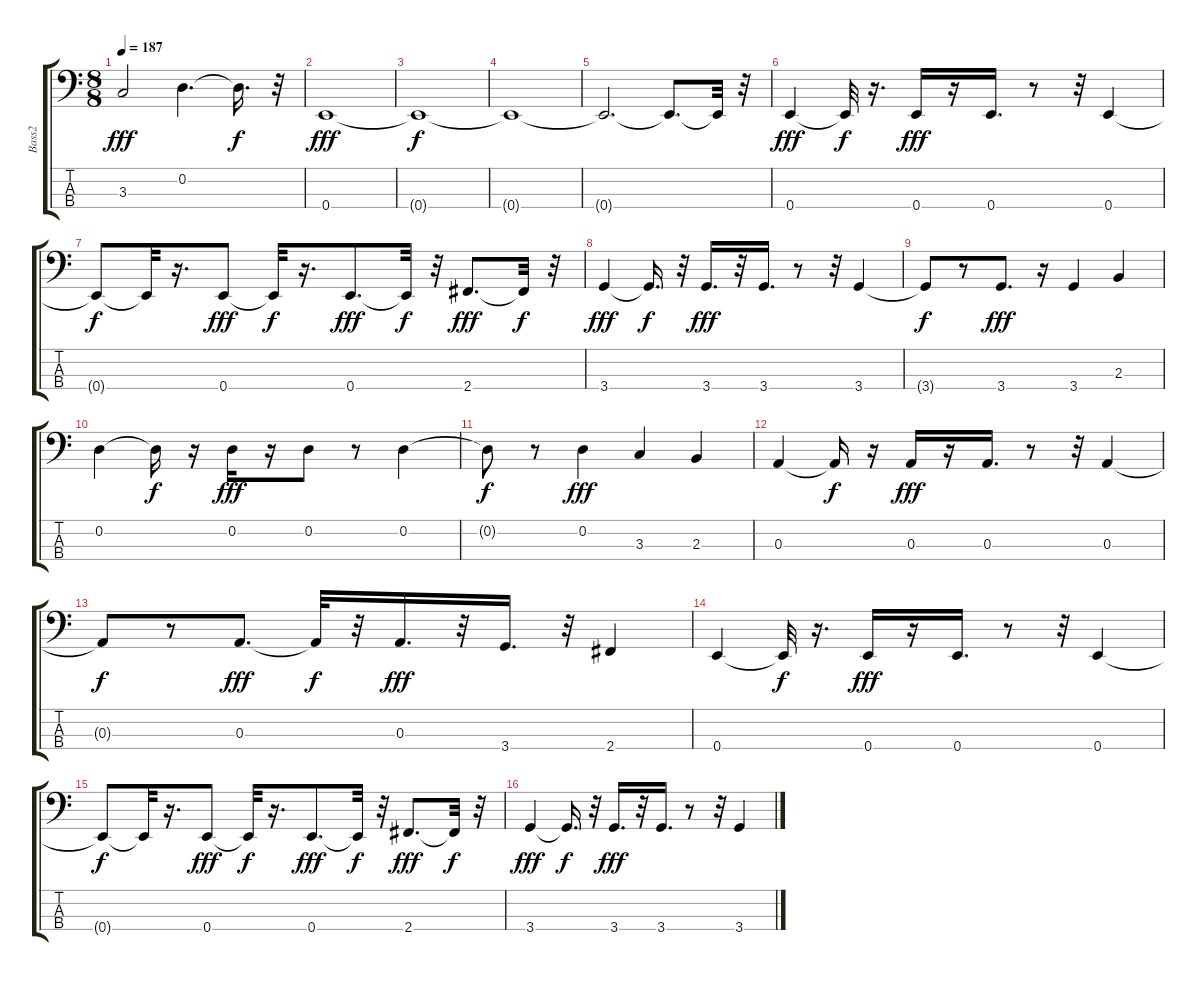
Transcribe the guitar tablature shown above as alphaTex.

\track ("Bass2" "Bass2") {instrument electricbasspick}
\staff {score tabs}
\tuning (G2 D2 A1 E1) {hide}
\ts (8 8)
\tempo 187
\clef f4
\ks c
3.3.2{dy fff} 0.2.4{d} 0.2{t}.16{d dy f} r.32 |
0.4.1{dy fff} |
0.4{t}.1{dy f} |
0.4{t}.1 |
0.4{t}.2{d} 0.4{t}.8{d} 0.4{t}.32 r.32 |
0.4.4{dy fff} 0.4{t}.32{dy f} r.16{d} 0.4.16{dy fff} r.16 0.4.16{d} r.8 r.32 0.4.4 |
0.4{t}.8{dy f} 0.4{t}.32 r.16{d} 0.4.8{dy fff} 0.4{t}.32{dy f} r.16{d} 0.4.8{d dy fff} 0.4{t}.32{dy f} r.32 2.4.8{d dy fff} 2.4{t}.32{dy f} r.32 |
3.4.4{dy fff} 3.4{t}.16{d dy f} r.32 3.4.16{d dy fff} r.32 3.4.16{d} r.8 r.32 3.4.4 |
3.4{t}.8{dy f} r.8 3.4.8{d dy fff} r.16 3.4.4 2.3.4 |
0.2.4 0.2{t}.16{dy f} r.16 0.2.16{dy fff} r.16 0.2.8 r.8 0.2.4 |
0.2{t}.8{dy f} r.8 0.2.4{dy fff} 3.3.4 2.3.4 |
0.3.4 0.3{t}.16{dy f} r.16 0.3.16{dy fff} r.16 0.3.16{d} r.8 r.32 0.3.4 |
0.3{t}.8{dy f} r.8 0.3.8{d dy fff} 0.3{t}.32{dy f} r.32 0.3.16{d dy fff} r.32 3.4.16{d} r.32 2.4.4 |
0.4.4 0.4{t}.32{dy f} r.16{d} 0.4.16{dy fff} r.16 0.4.16{d} r.8 r.32 0.4.4 |
0.4{t}.8{dy f} 0.4{t}.32 r.16{d} 0.4.8{dy fff} 0.4{t}.32{dy f} r.16{d} 0.4.8{d dy fff} 0.4{t}.32{dy f} r.32 2.4.8{d dy fff} 2.4{t}.32{dy f} r.32 |
3.4.4{dy fff} 3.4{t}.16{d dy f} r.32 3.4.16{d dy fff} r.32 3.4.16{d} r.8 r.32 3.4.4
